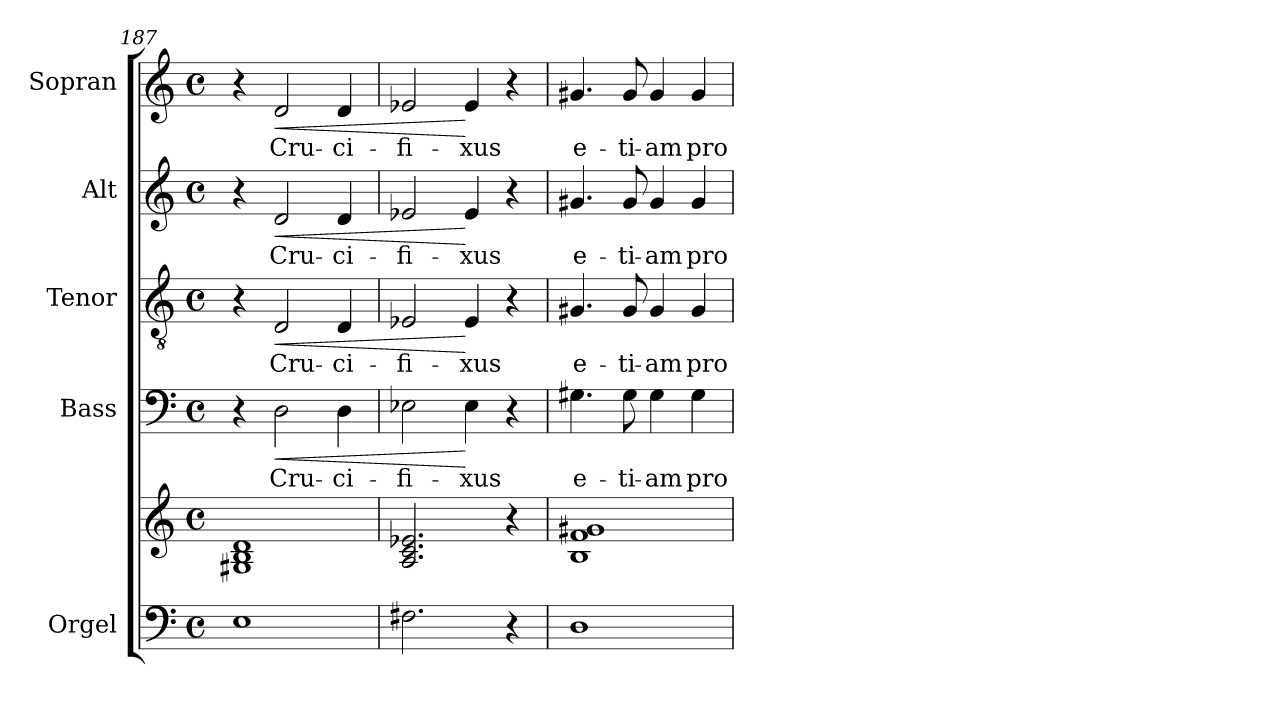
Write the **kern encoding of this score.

**kern	**kern	**kern	**text	**dynam	**kern	**text	**dynam	**kern	**text	**dynam	**kern	**text	**dynam
*part5	*part5	*part4	*part4	*part4	*part3	*part3	*part3	*part2	*part2	*part2	*part1	*part1	*part1
*staff6	*staff5	*staff4	*staff4	*staff4	*staff3	*staff3	*staff3	*staff2	*staff2	*staff2	*staff1	*staff1	*staff1
*I"Orgel	*	*I"Bass	*	*	*I"Tenor	*	*	*I"Alt	*	*	*I"Sopran	*	*
*I'Org.	*	*I'B.	*	*	*I'T.	*	*	*I'A.	*	*	*I'S.	*	*
*clefF4	*clefG2	*clefF4	*	*	*clefGv2	*	*	*clefG2	*	*	*clefG2	*	*
*k[]	*k[]	*k[]	*	*	*k[]	*	*	*k[]	*	*	*k[]	*	*
*C:	*C:	*C:	*	*	*C:	*	*	*C:	*	*	*C:	*	*
*M4/4	*M4/4	*M4/4	*	*	*M4/4	*	*	*M4/4	*	*	*M4/4	*	*
*met(c)	*met(c)	*met(c)	*	*	*met(c)	*	*	*met(c)	*	*	*met(c)	*	*
=187	=187	=187	=187	=187	=187	=187	=187	=187	=187	=187	=187	=187	=187
1E	1G#X 1B 1d	4r	.	.	4r	.	.	4r	.	.	4r	.	.
!	!	!	!LO:LY:b	!LO:HP:b	!	!LO:LY:b	!LO:HP:b	!	!LO:LY:b	!LO:HP:b	!	!LO:LY:b	!LO:HP:b
.	.	2D\	Cru-	<	2D/	Cru-	<	2d/	Cru-	<	2d/	Cru-	<
!	!	!	!LO:LY:b	!	!	!LO:LY:b	!	!	!LO:LY:b	!	!	!LO:LY:b	!
.	.	4D\	-ci-	.	4D/	-ci-	.	4d/	-ci-	.	4d/	-ci-	.
=188	=188	=188	=188	=188	=188	=188	=188	=188	=188	=188	=188	=188	=188
!	!	!	!LO:LY:b	!	!	!LO:LY:b	!	!	!LO:LY:b	!	!	!LO:LY:b	!
2.F#X\	2.A/ 2.c/ 2.e-X/	2E-X\	-fi-	.	2E-X/	-fi-	.	2e-X/	-fi-	.	2e-X/	-fi-	.
!	!	!	!LO:LY:b	!	!	!LO:LY:b	!	!	!LO:LY:b	!	!	!LO:LY:b	!
.	.	4E-\	-xus	[	4E-/	-xus	[	4e-/	-xus	[	4e-/	-xus	[
4r	4r	4r	.	.	4r	.	.	4r	.	.	4r	.	.
=189	=189	=189	=189	=189	=189	=189	=189	=189	=189	=189	=189	=189	=189
!	!	!	!LO:LY:b	!	!	!LO:LY:b	!	!	!LO:LY:b	!	!	!LO:LY:b	!
1D	1B 1f 1g#X	4.G#X\	e-	.	4.G#X/	e-	.	4.g#X/	e-	.	4.g#X/	e-	.
!	!	!	!LO:LY:b	!	!	!LO:LY:b	!	!	!LO:LY:b	!	!	!LO:LY:b	!
.	.	8G#\	-ti-	.	8G#/	-ti-	.	8g#/	-ti-	.	8g#/	-ti-	.
!	!	!	!LO:LY:b	!	!	!LO:LY:b	!	!	!LO:LY:b	!	!	!LO:LY:b	!
.	.	4G#\	-am	.	4G#/	-am	.	4g#/	-am	.	4g#/	-am	.
!	!	!	!LO:LY:b	!	!	!LO:LY:b	!	!	!LO:LY:b	!	!	!LO:LY:b	!
.	.	4G#\	pro	.	4G#/	pro	.	4g#/	pro	.	4g#/	pro	.
=	=	=	=	=	=	=	=	=	=	=	=	=	=
*-	*-	*-	*-	*-	*-	*-	*-	*-	*-	*-	*-	*-	*-
